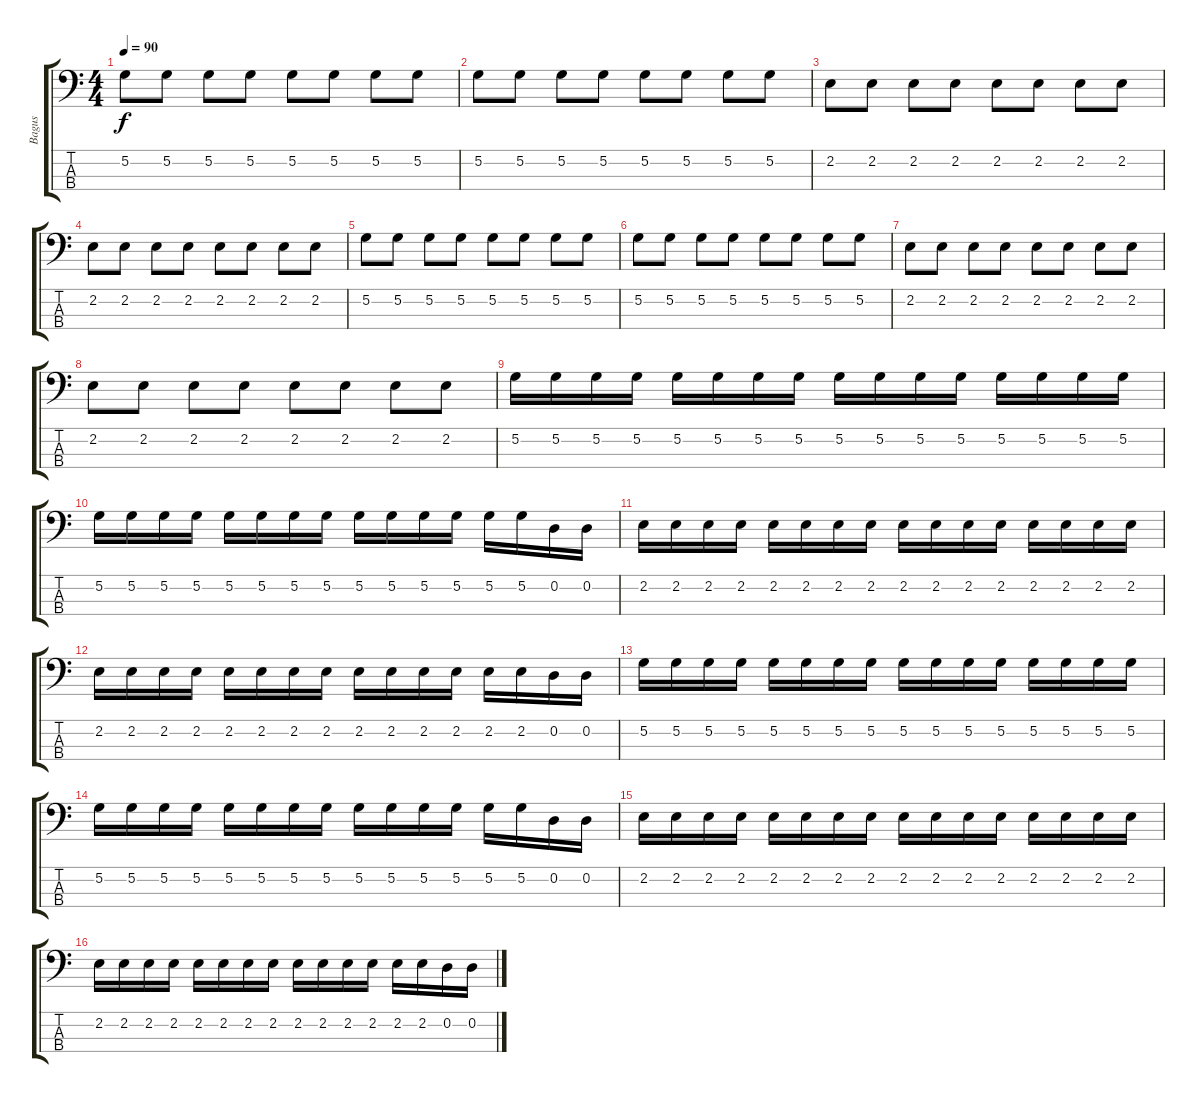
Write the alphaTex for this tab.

\track ("Bagus" "Bagus") {instrument electricbasspick}
\staff {score tabs}
\tuning (G2 D2 A1 E1) {hide}
\ts (4 4)
\tempo 90
\clef f4
\ks c
5.2.8{dy f} 5.2.8 5.2.8 5.2.8 5.2.8 5.2.8 5.2.8 5.2.8 |
5.2.8 5.2.8 5.2.8 5.2.8 5.2.8 5.2.8 5.2.8 5.2.8 |
2.2.8 2.2.8 2.2.8 2.2.8 2.2.8 2.2.8 2.2.8 2.2.8 |
2.2.8 2.2.8 2.2.8 2.2.8 2.2.8 2.2.8 2.2.8 2.2.8 |
5.2.8 5.2.8 5.2.8 5.2.8 5.2.8 5.2.8 5.2.8 5.2.8 |
5.2.8 5.2.8 5.2.8 5.2.8 5.2.8 5.2.8 5.2.8 5.2.8 |
2.2.8 2.2.8 2.2.8 2.2.8 2.2.8 2.2.8 2.2.8 2.2.8 |
2.2.8 2.2.8 2.2.8 2.2.8 2.2.8 2.2.8 2.2.8 2.2.8 |
5.2.16 5.2.16 5.2.16 5.2.16 5.2.16 5.2.16 5.2.16 5.2.16 5.2.16 5.2.16 5.2.16 5.2.16 5.2.16 5.2.16 5.2.16 5.2.16 |
5.2.16 5.2.16 5.2.16 5.2.16 5.2.16 5.2.16 5.2.16 5.2.16 5.2.16 5.2.16 5.2.16 5.2.16 5.2.16 5.2.16 0.2.16 0.2.16 |
2.2.16 2.2.16 2.2.16 2.2.16 2.2.16 2.2.16 2.2.16 2.2.16 2.2.16 2.2.16 2.2.16 2.2.16 2.2.16 2.2.16 2.2.16 2.2.16 |
2.2.16 2.2.16 2.2.16 2.2.16 2.2.16 2.2.16 2.2.16 2.2.16 2.2.16 2.2.16 2.2.16 2.2.16 2.2.16 2.2.16 0.2.16 0.2.16 |
5.2.16 5.2.16 5.2.16 5.2.16 5.2.16 5.2.16 5.2.16 5.2.16 5.2.16 5.2.16 5.2.16 5.2.16 5.2.16 5.2.16 5.2.16 5.2.16 |
5.2.16 5.2.16 5.2.16 5.2.16 5.2.16 5.2.16 5.2.16 5.2.16 5.2.16 5.2.16 5.2.16 5.2.16 5.2.16 5.2.16 0.2.16 0.2.16 |
2.2.16 2.2.16 2.2.16 2.2.16 2.2.16 2.2.16 2.2.16 2.2.16 2.2.16 2.2.16 2.2.16 2.2.16 2.2.16 2.2.16 2.2.16 2.2.16 |
2.2.16 2.2.16 2.2.16 2.2.16 2.2.16 2.2.16 2.2.16 2.2.16 2.2.16 2.2.16 2.2.16 2.2.16 2.2.16 2.2.16 0.2.16 0.2.16
